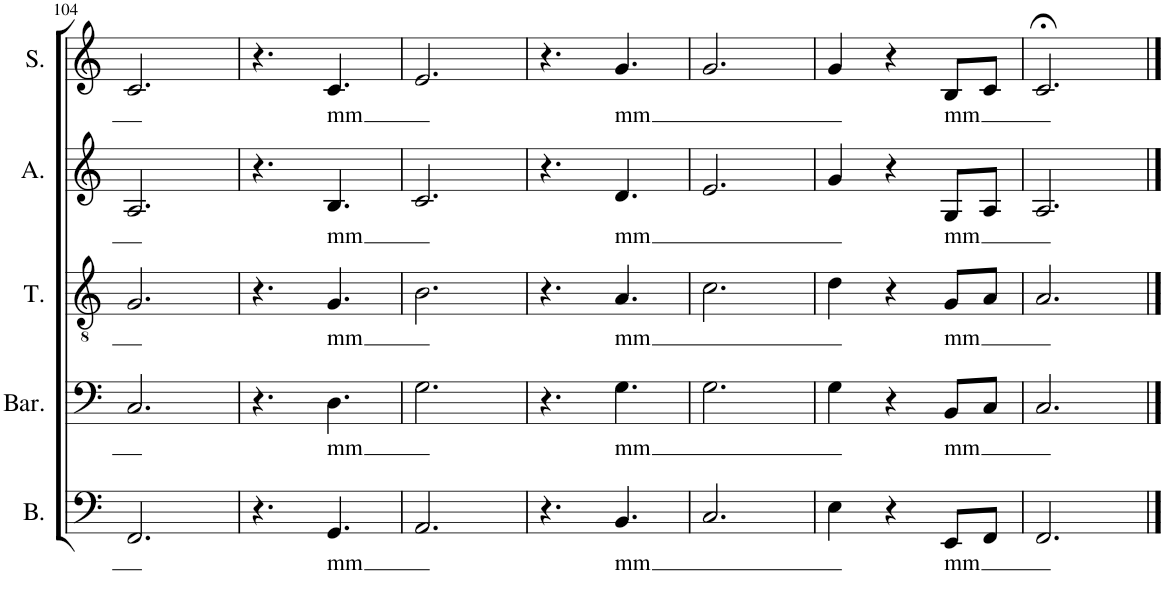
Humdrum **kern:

**kern	**text	**kern	**text	**kern	**text	**kern	**text	**kern	**text
*part5	*part5	*part4	*part4	*part3	*part3	*part2	*part2	*part1	*part1
*staff5	*staff5	*staff4	*staff4	*staff3	*staff3	*staff2	*staff2	*staff1	*staff1
*I"Bass	*	*I"Baritone	*	*I"Tenor	*	*I"Alto	*	*I"Soprano	*
*I'B.	*	*I'Bar.	*	*I'T.	*	*I'A.	*	*I'S.	*
!!LO:PB:g=z
*clefF4	*	*clefF4	*	*clefGv2	*	*clefG2	*	*clefG2	*
*k[]	*	*k[]	*	*k[]	*	*k[]	*	*k[]	*
*M6/8	*	*M6/8	*	*M6/8	*	*M6/8	*	*M6/8	*
=104	=104	=104	=104	=104	=104	=104	=104	=104	=104
2.FF/	.	2.C/	.	2.G/	.	2.A/	.	2.c/	.
=105	=105	=105	=105	=105	=105	=105	=105	=105	=105
4.r	.	4.r	.	4.r	.	4.r	.	4.r	.
!	!LO:LY:b	!	!LO:LY:b	!	!LO:LY:b	!	!LO:LY:b	!	!LO:LY:b
4.GG/	mm	4.D\	mm	4.G/	mm	4.B/	mm	4.c/	mm
=106	=106	=106	=106	=106	=106	=106	=106	=106	=106
2.AA/	.	2.G\	.	2.B\	.	2.c/	.	2.e/	.
=107	=107	=107	=107	=107	=107	=107	=107	=107	=107
4.r	.	4.r	.	4.r	.	4.r	.	4.r	.
!	!LO:LY:b	!	!LO:LY:b	!	!LO:LY:b	!	!LO:LY:b	!	!LO:LY:b
4.BB/	mm	4.G\	mm	4.A/	mm	4.d/	mm	4.g/	mm
=108	=108	=108	=108	=108	=108	=108	=108	=108	=108
2.C/	.	2.G\	.	2.c\	.	2.e/	.	2.g/	.
=109	=109	=109	=109	=109	=109	=109	=109	=109	=109
4E\	.	4G\	.	4d\	.	4g/	.	4g/	.
4r	.	4r	.	4r	.	4r	.	4r	.
!	!LO:LY:b	!	!LO:LY:b	!	!LO:LY:b	!	!LO:LY:b	!	!LO:LY:b
8EE/L	mm	8BB/L	mm	8G/L	mm	8G/L	mm	8B/L	mm
8FF/J	.	8C/J	.	8A/J	.	8A/J	.	8c/J	.
=110	=110	=110	=110	=110	=110	=110	=110	=110	=110
2.FF/	.	2.C/	.	2.A/	.	2.A/	.	2.c;</	.
==	==	==	==	==	==	==	==	==	==
*-	*-	*-	*-	*-	*-	*-	*-	*-	*-
